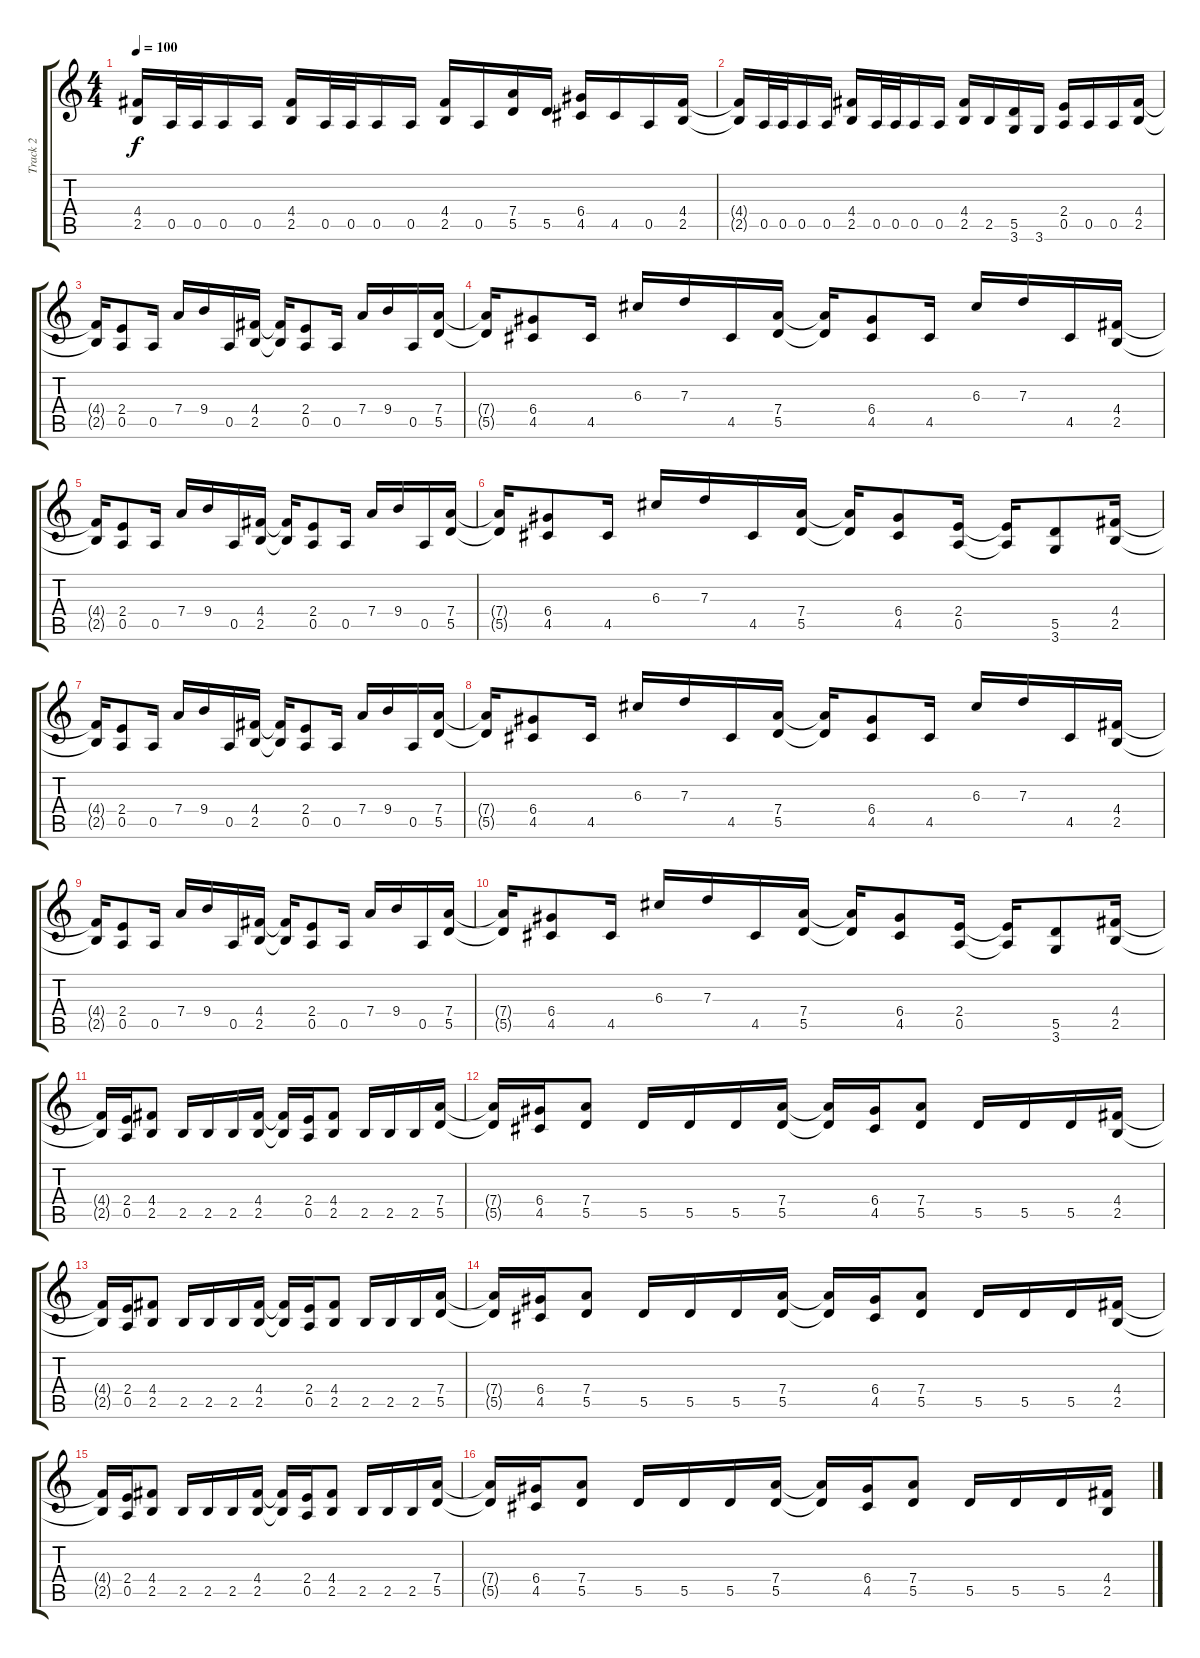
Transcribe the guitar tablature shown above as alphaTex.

\track ("Track 2" "Track 2") {instrument distortionguitar}
\staff {score tabs}
\tuning (E4 B3 G3 D3 A2 E2) {hide}
\ts (4 4)
\tempo 100
\clef g2
\ks c
(4.4{t} 2.5{t}).16{dy f} 0.5.32 0.5.32 0.5.16 0.5.16 (4.4 2.5).16 0.5.32 0.5.32 0.5.16 0.5.16 (4.4 2.5).16 0.5.16 (7.4 5.5).16 5.5.16 (6.4 4.5).16 4.5.16 0.5.16 (4.4 2.5).16 |
(4.4{t} 2.5{t}).16 0.5.32 0.5.32 0.5.16 0.5.16 (4.4 2.5).16 0.5.32 0.5.32 0.5.16 0.5.16 (4.4 2.5).16 2.5.16 (5.5 3.6).16 3.6.16 (2.4 0.5).16 0.5.16 0.5.16 (4.4 2.5).16 |
(4.4{t} 2.5{t}).16 (2.4 0.5).8 0.5.16 7.4.16 9.4.16 0.5.16 (4.4 2.5).16 (4.4{t} 2.5{t}).16 (2.4 0.5).8 0.5.16 7.4.16 9.4.16 0.5.16 (7.4 5.5).16 |
(7.4{t} 5.5{t}).16 (6.4 4.5).8 4.5.16 6.3.16 7.3.16 4.5.16 (7.4 5.5).16 (7.4{t} 5.5{t}).16 (6.4 4.5).8 4.5.16 6.3.16 7.3.16 4.5.16 (4.4 2.5).16 |
(4.4{t} 2.5{t}).16 (2.4 0.5).8 0.5.16 7.4.16 9.4.16 0.5.16 (4.4 2.5).16 (4.4{t} 2.5{t}).16 (2.4 0.5).8 0.5.16 7.4.16 9.4.16 0.5.16 (7.4 5.5).16 |
(7.4{t} 5.5{t}).16 (6.4 4.5).8 4.5.16 6.3.16 7.3.16 4.5.16 (7.4 5.5).16 (7.4{t} 5.5{t}).16 (6.4 4.5).8 (2.4 0.5).16 (2.4{t} 0.5{t}).16 (5.5 3.6).8 (4.4 2.5).16 |
(4.4{t} 2.5{t}).16 (2.4 0.5).8 0.5.16 7.4.16 9.4.16 0.5.16 (4.4 2.5).16 (4.4{t} 2.5{t}).16 (2.4 0.5).8 0.5.16 7.4.16 9.4.16 0.5.16 (7.4 5.5).16 |
(7.4{t} 5.5{t}).16 (6.4 4.5).8 4.5.16 6.3.16 7.3.16 4.5.16 (7.4 5.5).16 (7.4{t} 5.5{t}).16 (6.4 4.5).8 4.5.16 6.3.16 7.3.16 4.5.16 (4.4 2.5).16 |
(4.4{t} 2.5{t}).16 (2.4 0.5).8 0.5.16 7.4.16 9.4.16 0.5.16 (4.4 2.5).16 (4.4{t} 2.5{t}).16 (2.4 0.5).8 0.5.16 7.4.16 9.4.16 0.5.16 (7.4 5.5).16 |
(7.4{t} 5.5{t}).16 (6.4 4.5).8 4.5.16 6.3.16 7.3.16 4.5.16 (7.4 5.5).16 (7.4{t} 5.5{t}).16 (6.4 4.5).8 (2.4 0.5).16 (2.4{t} 0.5{t}).16 (5.5 3.6).8 (4.4 2.5).16 |
(4.4{t} 2.5{t}).16 (2.4 0.5).16 (4.4 2.5).8 2.5.16 2.5.16 2.5.16 (4.4 2.5).16 (4.4{t} 2.5{t}).16 (2.4 0.5).16 (4.4 2.5).8 2.5.16 2.5.16 2.5.16 (7.4 5.5).16 |
(7.4{t} 5.5{t}).16 (6.4 4.5).16 (7.4 5.5).8 5.5.16 5.5.16 5.5.16 (7.4 5.5).16 (7.4{t} 5.5{t}).16 (6.4 4.5).16 (7.4 5.5).8 5.5.16 5.5.16 5.5.16 (4.4 2.5).16 |
(4.4{t} 2.5{t}).16 (2.4 0.5).16 (4.4 2.5).8 2.5.16 2.5.16 2.5.16 (4.4 2.5).16 (4.4{t} 2.5{t}).16 (2.4 0.5).16 (4.4 2.5).8 2.5.16 2.5.16 2.5.16 (7.4 5.5).16 |
(7.4{t} 5.5{t}).16 (6.4 4.5).16 (7.4 5.5).8 5.5.16 5.5.16 5.5.16 (7.4 5.5).16 (7.4{t} 5.5{t}).16 (6.4 4.5).16 (7.4 5.5).8 5.5.16 5.5.16 5.5.16 (4.4 2.5).16 |
(4.4{t} 2.5{t}).16 (2.4 0.5).16 (4.4 2.5).8 2.5.16 2.5.16 2.5.16 (4.4 2.5).16 (4.4{t} 2.5{t}).16 (2.4 0.5).16 (4.4 2.5).8 2.5.16 2.5.16 2.5.16 (7.4 5.5).16 |
(7.4{t} 5.5{t}).16 (6.4 4.5).16 (7.4 5.5).8 5.5.16 5.5.16 5.5.16 (7.4 5.5).16 (7.4{t} 5.5{t}).16 (6.4 4.5).16 (7.4 5.5).8 5.5.16 5.5.16 5.5.16 (4.4 2.5).16
